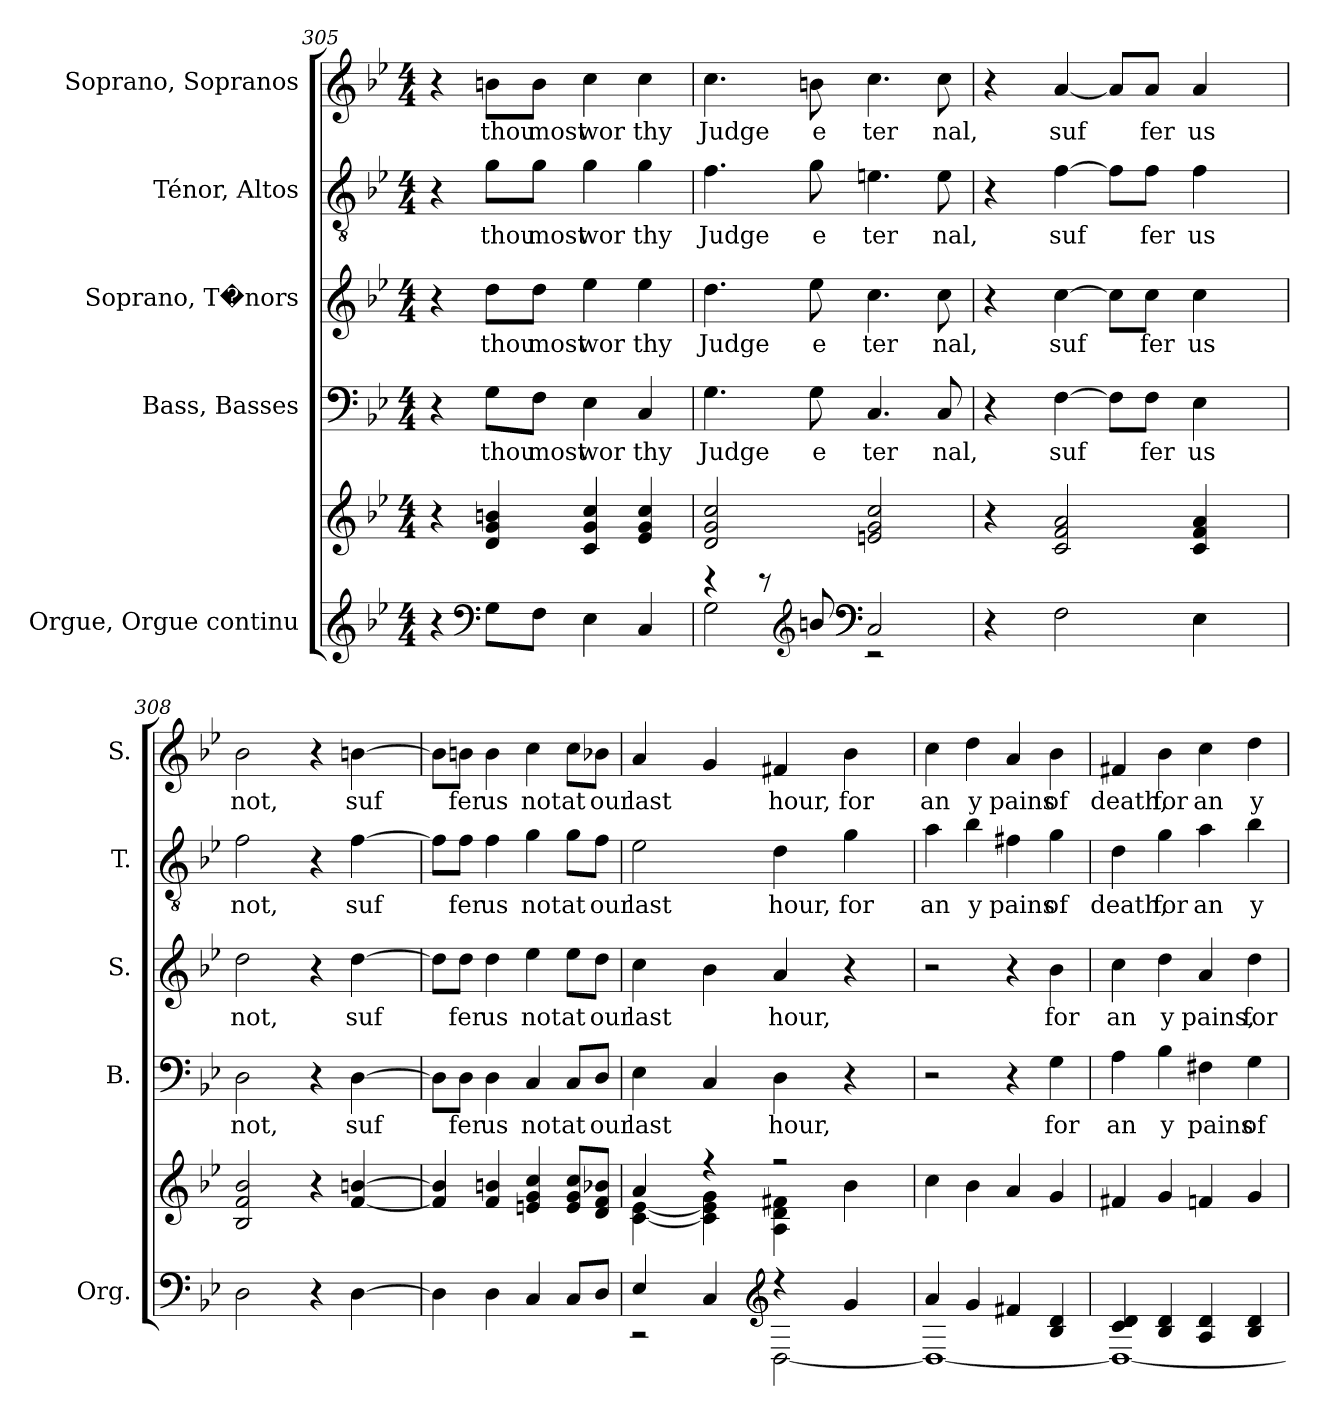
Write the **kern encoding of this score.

**kern	**kern	**kern	**text	**kern	**text	**kern	**text	**kern	**text
*part5	*part5	*part4	*part4	*part3	*part3	*part2	*part2	*part1	*part1
*staff6	*staff5	*staff4	*staff4	*staff3	*staff3	*staff2	*staff2	*staff1	*staff1
*I"Orgue, Orgue continu	*	*I"Bass, Basses	*	*I"Soprano, T�nors	*	*I"Ténor, Altos	*	*I"Soprano, Sopranos	*
*I'Org.	*	*I'B.	*	*I'S.	*	*I'T.	*	*I'S.	*
*clefG2	*clefG2	*clefF4	*	*clefG2	*	*clefGv2	*	*clefG2	*
*k[b-e-]	*k[b-e-]	*k[b-e-]	*	*k[b-e-]	*	*k[b-e-]	*	*k[b-e-]	*
*M4/4	*M4/4	*M4/4	*	*M4/4	*	*M4/4	*	*M4/4	*
=305	=305	=305	=305	=305	=305	=305	=305	=305	=305
4r	4r	4r	.	4r	.	4r	.	4r	.
*clefF4	*	*	*	*	*	*	*	*	*
!	!	!	!LO:LY:b	!	!LO:LY:b	!	!LO:LY:b	!	!LO:LY:b
8G\L	4d/ 4g/ 4bn/	8G\L	thou	8dd\L	thou	8g\L	thou	8bn\L	thou
!	!	!	!LO:LY:b	!	!LO:LY:b	!	!LO:LY:b	!	!LO:LY:b
8F\J	.	8F\J	most	8dd\J	most	8g\J	most	8b\J	most
!	!	!	!LO:LY:b	!	!LO:LY:b	!	!LO:LY:b	!	!LO:LY:b
4E-\	4c/ 4g/ 4cc/	4E-\	wor	4ee-\	wor	4g\	wor	4cc\	wor
!	!	!	!LO:LY:b	!	!LO:LY:b	!	!LO:LY:b	!	!LO:LY:b
4C/	4e-/ 4g/ 4cc/	4C/	thy	4ee-\	thy	4g\	thy	4cc\	thy
=306	=306	=306	=306	=306	=306	=306	=306	=306	=306
*^	*	*	*	*	*	*	*	*	*
!	!	!	!	!LO:LY:b	!	!LO:LY:b	!	!LO:LY:b	!	!LO:LY:b
4r	2G\	2d/ 2g/ 2cc/	4.G\	Judge	4.dd\	Judge	4.f\	Judge	4.cc\	Judge
8r	.	.	.	.	.	.	.	.	.	.
*clefG2	*	*	*	*	*	*	*	*	*	*
!	!	!	!	!LO:LY:b	!	!LO:LY:b	!	!LO:LY:b	!	!LO:LY:b
8bn/	.	.	8G\	e	8ee-\	e	8g\	e	8bn\	e
*clefF4	*	*	*	*	*	*	*	*	*	*
!	!	!	!	!LO:LY:b	!	!LO:LY:b	!	!LO:LY:b	!	!LO:LY:b
2C/	2r	2en/ 2g/ 2cc/	4.C/	ter	4.cc\	ter	4.en\	ter	4.cc\	ter
!	!	!	!	!LO:LY:b	!	!LO:LY:b	!	!LO:LY:b	!	!LO:LY:b
.	.	.	8C/	nal,	8cc\	nal,	8e\	nal,	8cc\	nal,
*v	*v	*	*	*	*	*	*	*	*	*
!!LO:PB:g=z
=307	=307	=307	=307	=307	=307	=307	=307	=307	=307
*	*	*	*	*	*	*	*	*^	*
*	*	*	*	*	*	*	*	*	*^	*
*	*	*	*	*	*	*	*	*	*	*^	*
*	*	*	*	*	*	*	*	*	*	*	*^	*
4r	4r	4r	.	4r	.	4r	.	4r	16ryy	2ryy	2ryy	2..ryy	.
*	*	*	*	*	*	*	*	*MM50	*	*	*	*	*
.	.	.	.	.	.	.	.	.	2...ryy	.	.	.	.
!	!	!	!LO:LY:b	!	!LO:LY:b	!	!LO:LY:b	!	!	!	!	!	!LO:LY:b
2F\	2c/ 2f/ 2a/	[4F\	suf	[4cc\	suf	[4f\	suf	[4a/	.	.	.	.	suf
.	.	8F\L]	.	8cc\L]	.	8f\L]	.	8a/L]	.	8.ryy	4ryy	.	.
!	!	!	!LO:LY:b	!	!LO:LY:b	!	!LO:LY:b	!	!	!	!	!	!LO:LY:b
.	.	8F\J	fer	8cc\J	fer	8f\J	fer	8a/J	.	.	.	.	fer
*	*	*	*	*	*	*	*	*MM49	*	*	*	*	*
.	.	.	.	.	.	.	.	.	.	4ryy	.	.	.
*	*	*	*	*	*	*	*	*MM48	*	*	*	*	*
!	!	!	!LO:LY:b	!	!LO:LY:b	!	!LO:LY:b	!	!	!	!	!	!LO:LY:b
4E-\	4c/ 4f/ 4a/	4E-\	us	4cc\	us	4f\	us	4a/	.	.	16ryy	.	us
*	*	*	*	*	*	*	*	*MM47	*	*	*	*	*
.	.	.	.	.	.	.	.	.	.	.	8.ryy	.	.
*	*	*	*	*	*	*	*	*MM46	*	*	*	*	*
.	.	.	.	.	.	.	.	.	.	.	.	8ryy	.
.	.	.	.	.	.	.	.	.	.	16ryy	.	.	.
=308	=308	=308	=308	=308	=308	=308	=308	=308	=308	=308	=308	=308	=308
!	!	!	!LO:LY:b	!	!LO:LY:b	!	!LO:LY:b	!	!	!	!	!	!LO:LY:b
2D\	2B-/ 2f/ 2b-/	2D\	not,	2dd\	not,	2f\	not,	2b-\	16ryy	2ryy	2..ryy	2...ryy	not,
*	*	*	*	*	*	*	*	*MM45	*	*	*	*	*
.	.	.	.	.	.	.	.	.	2...ryy	.	.	.	.
4r	4r	4r	.	4r	.	4r	.	4r	.	4ryy	.	.	.
*	*	*	*	*	*	*	*	*MM46	*	*	*	*	*
!	!	!	!LO:LY:b	!	!LO:LY:b	!	!LO:LY:b	!	!	!	!	!	!LO:LY:b
[4D\	[4f/ [4bn/	[4D\	suf	[4dd\	suf	[4f\	suf	[4bn\	.	16ryy	.	.	suf
*	*	*	*	*	*	*	*	*MM48	*	*	*	*	*
.	.	.	.	.	.	.	.	.	.	8.ryy	.	.	.
*	*	*	*	*	*	*	*	*MM50	*	*	*	*	*
.	.	.	.	.	.	.	.	.	.	.	8ryy	.	.
*	*	*	*	*	*	*	*	*MM52	*	*	*	*	*
.	.	.	.	.	.	.	.	.	.	.	.	16ryy	.
*	*	*	*	*	*	*	*	*v	*v	*v	*v	*v	*
*	*	*	*	*	*	*	*	*MM54	*
=309	=309	=309	=309	=309	=309	=309	=309	=309	=309
4D\]	4f/] 4b/]	8D\L]	.	8dd\L]	.	8f\L]	.	8b\L]	.
!	!	!	!LO:LY:b	!	!LO:LY:b	!	!LO:LY:b	!	!LO:LY:b
.	.	8D\J	fer	8dd\J	fer	8f\J	fer	8bn\J	fer
!	!	!	!LO:LY:b	!	!LO:LY:b	!	!LO:LY:b	!	!LO:LY:b
4D\	4f/ 4bn/	4D\	us	4dd\	us	4f\	us	4b\	us
!	!	!	!LO:LY:b	!	!LO:LY:b	!	!LO:LY:b	!	!LO:LY:b
4C/	4en/ 4g/ 4cc/	4C/	not	4ee-\	not	4g\	not	4cc\	not
!	!	!	!LO:LY:b	!	!LO:LY:b	!	!LO:LY:b	!	!LO:LY:b
8C/L	8e/ 8g/ 8cc/L	8C/L	at	8ee-\L	at	8g\L	at	8cc\L	at
!	!	!	!LO:LY:b	!	!LO:LY:b	!	!LO:LY:b	!	!LO:LY:b
8D/J	8d/ 8f/ 8b-X/J	8D/J	our	8dd\J	our	8f\J	our	8b-X\J	our
!!LO:PB:g=z
=310	=310	=310	=310	=310	=310	=310	=310	=310	=310
*^	*^	*	*	*	*	*	*	*	*
!	!	!	!	!	!LO:LY:b	!	!LO:LY:b	!	!LO:LY:b	!	!LO:LY:b
*	*	*	*	*	*	*	*	*	*	*^	*
*	*	*	*	*	*	*	*	*	*	*	*^	*
*	*	*	*	*	*	*	*	*	*	*	*	*^	*
*	*	*	*	*	*	*	*	*	*	*	*	*	*^	*
*	*	*	*	*	*	*	*	*	*	*	*	*	*	*^	*
*	*	*	*	*	*	*	*	*	*	*	*	*	*	*	*^	*
*	*	*	*	*	*	*	*	*	*	*	*	*	*	*	*	*^	*
*	*	*	*	*	*	*	*	*	*	*	*	*	*	*	*	*	*^	*
4E-/	2r	4a/	[4c\ [4e-\	4E-\	last	4cc\	last	2e-\	last	4a/	16ryy	8ryy	8.ryy	4ryy	4.ryy	4..ryy	2ryy	2ryy	last
*	*	*	*	*	*	*	*	*	*	*MM53	*	*	*	*	*	*	*	*	*
.	.	.	.	.	.	.	.	.	.	.	2...ryy	.	.	.	.	.	.	.	.
*	*	*	*	*	*	*	*	*	*	*MM52	*	*	*	*	*	*	*	*	*
.	.	.	.	.	.	.	.	.	.	.	.	2..ryy	.	.	.	.	.	.	.
*	*	*	*	*	*	*	*	*	*	*MM50	*	*	*	*	*	*	*	*	*
.	.	.	.	.	.	.	.	.	.	.	.	.	2ryy	.	.	.	.	.	.
4C/	.	4r	4c\] 4e-\] 4g\	4C/	.	4b-\	.	.	.	4g/	.	.	.	16ryy	.	.	.	.	.
*	*	*	*	*	*	*	*	*	*	*MM49	*	*	*	*	*	*	*	*	*
.	.	.	.	.	.	.	.	.	.	.	.	.	.	2ryy	.	.	.	.	.
*	*	*	*	*	*	*	*	*	*	*MM47	*	*	*	*	*	*	*	*	*
.	.	.	.	.	.	.	.	.	.	.	.	.	.	.	2ryy	.	.	.	.
*	*	*	*	*	*	*	*	*	*	*MM46	*	*	*	*	*	*	*	*	*
.	.	.	.	.	.	.	.	.	.	.	.	.	.	.	.	2ryy	.	.	.
*clefG2	*	*	*	*	*	*	*	*	*	*	*	*	*	*	*	*	*	*	*
*	*	*	*	*	*	*	*	*	*	*MM45	*	*	*	*	*	*	*	*	*
!	!	!	!	!	!LO:LY:b	!	!LO:LY:b	!	!LO:LY:b	!	!	!	!	!	!	!	!	!	!LO:LY:b
4r	[2D\	2r	4A\ 4d\ 4f#X\	4D\	hour,	4a/	hour,	4d\	hour,	4f#X/	.	.	.	.	.	.	16ryy	8ryy	hour,
*	*	*	*	*	*	*	*	*	*	*MM44	*	*	*	*	*	*	*	*	*
.	.	.	.	.	.	.	.	.	.	.	.	.	.	.	.	.	4..ryy	.	.
*	*	*	*	*	*	*	*	*	*	*MM42	*	*	*	*	*	*	*	*	*
.	.	.	.	.	.	.	.	.	.	.	.	.	.	.	.	.	.	4.ryy	.
.	.	.	.	.	.	.	.	.	.	.	.	.	4ryy	.	.	.	.	.	.
*	*	*	*	*	*	*	*	*	*	*MM54	*	*	*	*	*	*	*	*	*
!	!	!	!	!	!	!	!	!	!LO:LY:b	!	!	!	!	!	!	!	!	!	!LO:LY:b
4g/	.	.	4b-\	4r	.	4r	.	4g\	for	4b-\	.	.	.	.	.	.	.	.	for
.	.	.	.	.	.	.	.	.	.	.	.	.	.	8.ryy	.	.	.	.	.
.	.	.	.	.	.	.	.	.	.	.	.	.	.	.	8ryy	.	.	.	.
.	.	.	.	.	.	.	.	.	.	.	.	.	16ryy	.	.	16ryy	.	.	.
=311	=311	=311	=311	=311	=311	=311	=311	=311	=311	=311	=311	=311	=311	=311	=311	=311	=311	=311	=311
!	!	!	!	!	!	!	!	!	!LO:LY:b	!	!	!	!	!	!	!	!	!	!LO:LY:b
*	*	*v	*v	*	*	*	*	*	*	*v	*v	*v	*v	*v	*v	*v	*v	*v	*
4a/	1D_	4cc\	2r	.	2r	.	4a\	an	4cc\	an
!	!	!	!	!	!	!	!	!LO:LY:b	!	!LO:LY:b
4g/	.	4b-\	.	.	.	.	4b-\	y	4dd\	y
!	!	!	!	!	!	!	!	!LO:LY:b	!	!LO:LY:b
4f#X/	.	4a/	4r	.	4r	.	4f#X\	pains	4a/	pains
!	!	!	!	!LO:LY:b	!	!LO:LY:b	!	!LO:LY:b	!	!LO:LY:b
4B-/ 4d/	.	4g/	4G\	for	4b-\	for	4g\	of	4b-\	of
=312	=312	=312	=312	=312	=312	=312	=312	=312	=312	=312
!	!	!	!	!LO:LY:b	!	!LO:LY:b	!	!LO:LY:b	!	!LO:LY:b
4c/ 4d/	1D_	4f#X/	4A\	an	4cc\	an	4d\	death,	4f#X/	death,
!	!	!	!	!LO:LY:b	!	!LO:LY:b	!	!LO:LY:b	!	!LO:LY:b
4B-/ 4d/	.	4g/	4B-\	y	4dd\	y	4g\	for	4b-\	for
!	!	!	!	!LO:LY:b	!	!LO:LY:b	!	!LO:LY:b	!	!LO:LY:b
4A/ 4d/	.	4fn/	4F#X\	pains	4a/	pains,	4a\	an	4cc\	an
!	!	!	!	!LO:LY:b	!	!LO:LY:b	!	!LO:LY:b	!	!LO:LY:b
4B-/ 4d/	.	4g/	4G\	of	4dd\	for	4b-\	y	4dd\	y
*v	*v	*	*	*	*	*	*	*	*	*
=	=	=	=	=	=	=	=	=	=
*-	*-	*-	*-	*-	*-	*-	*-	*-	*-
